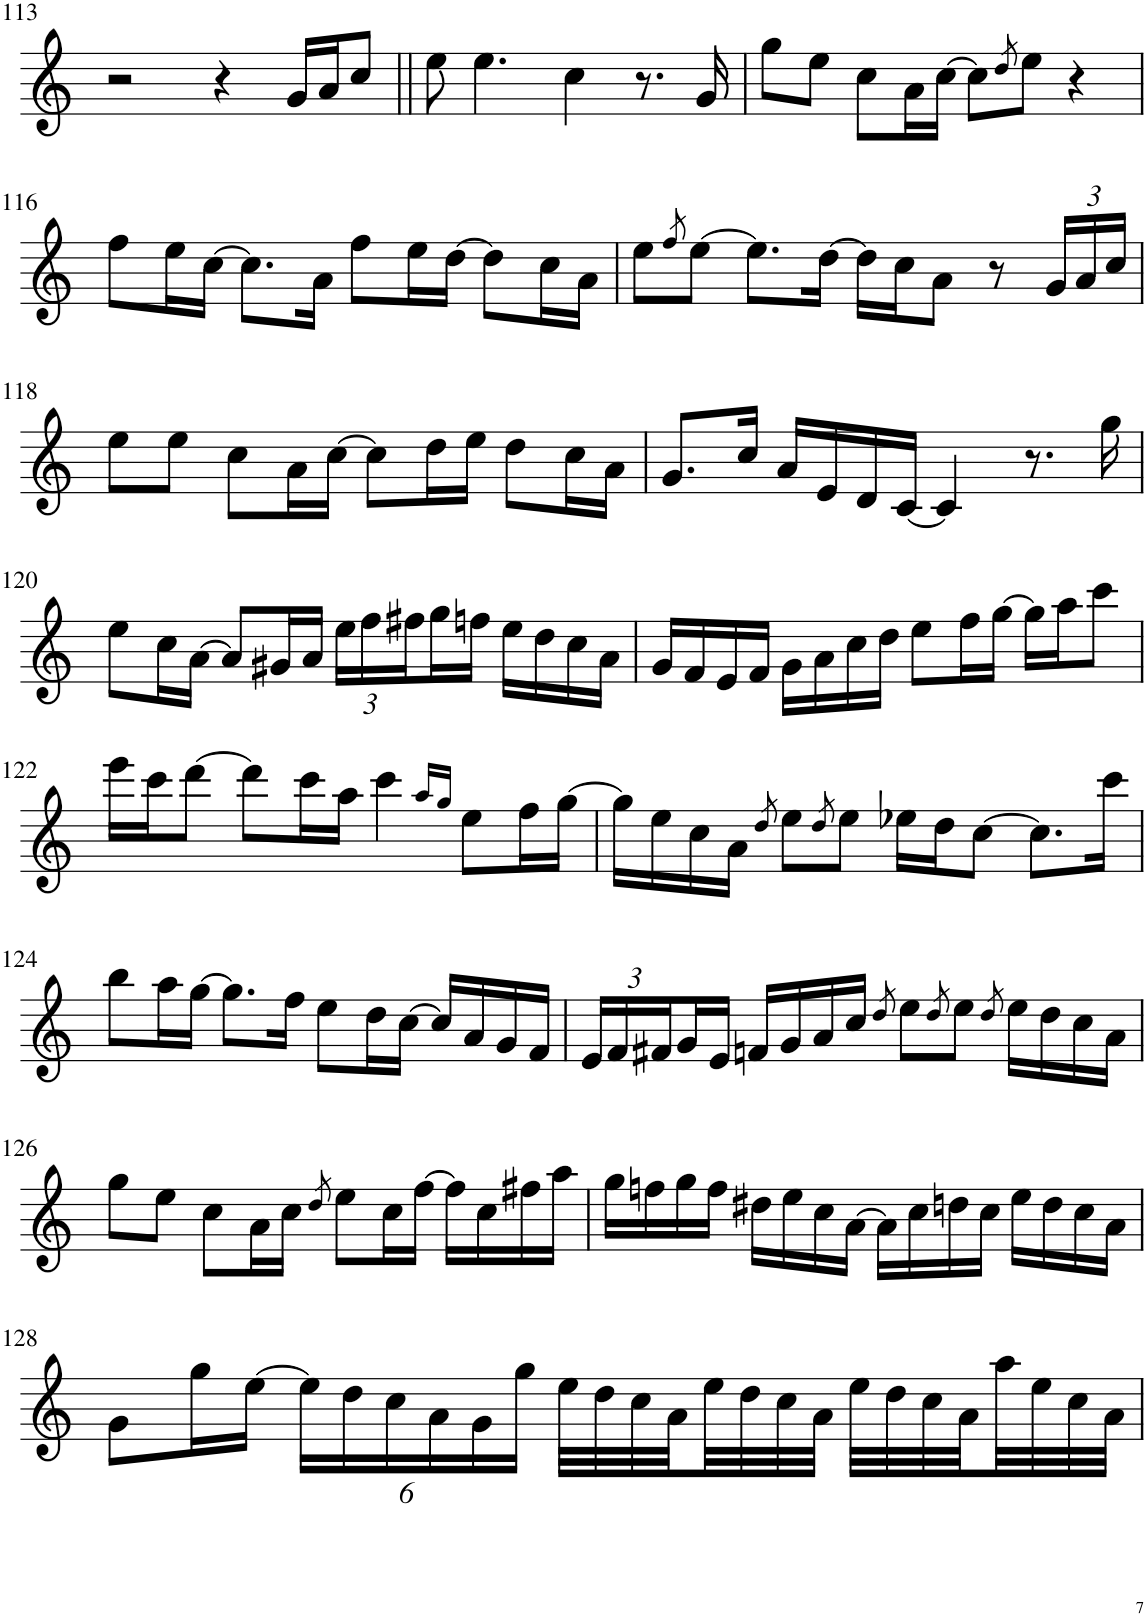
**kern
*part1
*staff1
*I"鋼琴
!!LO:PB:g=z
*clefG2
*k[]
*M4/4
=113
2r
4r
16g/LL
16a/J
8cc/J
=114||
8ee\
4.ee\
4cc\
8.r
16g/
=115
8gg\L
8ee\J
8cc\L
16a\L
[16cc\JJ
8cc\L]
8qdd/
8ee\J
4r
!!LO:LB:g=z
=116
8ff\L
16ee\L
[16cc\JJ
8.cc\L]
16a\Jk
8ff\L
16ee\L
[16dd\JJ
8dd\L]
16cc\L
16a\JJ
=117
8ee\L
8qff/
[8ee\J
8.ee\L]
[16dd\Jk
16dd\LL]
16cc\J
8a\J
8r
*Xbrackettup
24g/LL
24a/
24cc/JJ
!!LO:LB:g=z
=118
8ee\L
8ee\J
8cc\L
16a\L
[16cc\JJ
8cc\L]
16dd\L
16ee\JJ
8dd\L
16cc\L
16a\JJ
=119
8.g/L
16cc/Jk
16a/LL
16e/
16d/
[16c/JJ
4c/]
8.r
16gg\
!!LO:LB:g=z
=120
8ee\L
16cc\L
[16a\JJ
8a/L]
16g#X/L
16a/JJ
24ee\LL
24ff\
24ff#X\
16gg\
16ffn\JJ
16ee\LL
16dd\
16cc\
16a\JJ
=121
16g/LL
16f/
16e/
16f/JJ
16g\LL
16a\
16cc\
16dd\JJ
8ee\L
16ff\L
[16gg\JJ
16gg\LL]
16aa\J
8ccc\J
!!LO:LB:g=z
=122
16eee\LL
16ccc\J
[8ddd\J
8ddd\L]
16ccc\L
16aa\JJ
4ccc\
16qaa/LL
16qgg/JJ
8ee\L
16ff\L
[16gg\JJ
=123
16gg\LL]
16ee\
16cc\
16a\JJ
8qdd/
8ee\L
8qdd/
8ee\J
16ee-X\LL
16dd\J
[8cc\J
8.cc\L]
16ccc\Jk
!!LO:LB:g=z
=124
8bb\L
16aa\L
[16gg\JJ
8.gg\L]
16ff\Jk
8ee\L
16dd\L
[16cc\JJ
16cc/LL]
16a/
16g/
16f/JJ
=125
24e/LL
24f/
24f#X/
16g/
16e/JJ
16fn/LL
16g/
16a/
16cc/JJ
8qdd/
8ee\L
8qdd/
8ee\J
8qdd/
16ee\LL
16dd\
16cc\
16a\JJ
!!LO:LB:g=z
=126
8gg\L
8ee\J
8cc\L
16a\L
16cc\JJ
8qdd/
8ee\L
16cc\L
[16ff\JJ
16ff\LL]
16cc\
16ff#X\
16aa\JJ
=127
16gg\LL
16ffn\
16gg\
16ff\JJ
16dd#X\LL
16ee\
16cc\
[16a\JJ
16a\LL]
16cc\
16ddn\
16cc\JJ
16ee\LL
16dd\
16cc\
16a\JJ
!!LO:LB:g=z
=128
8g\L
16gg\L
[16ee\JJ
24ee\LL]
24dd\
24cc\
24a\
24g\
24gg\JJ
32ee\LLL
32dd\
32cc\
32a\
32ee\
32dd\
32cc\
32a\JJJ
32ee\LLL
32dd\
32cc\
32a\
32aa\
32ee\
32cc\
32a\JJJ
=
*-
